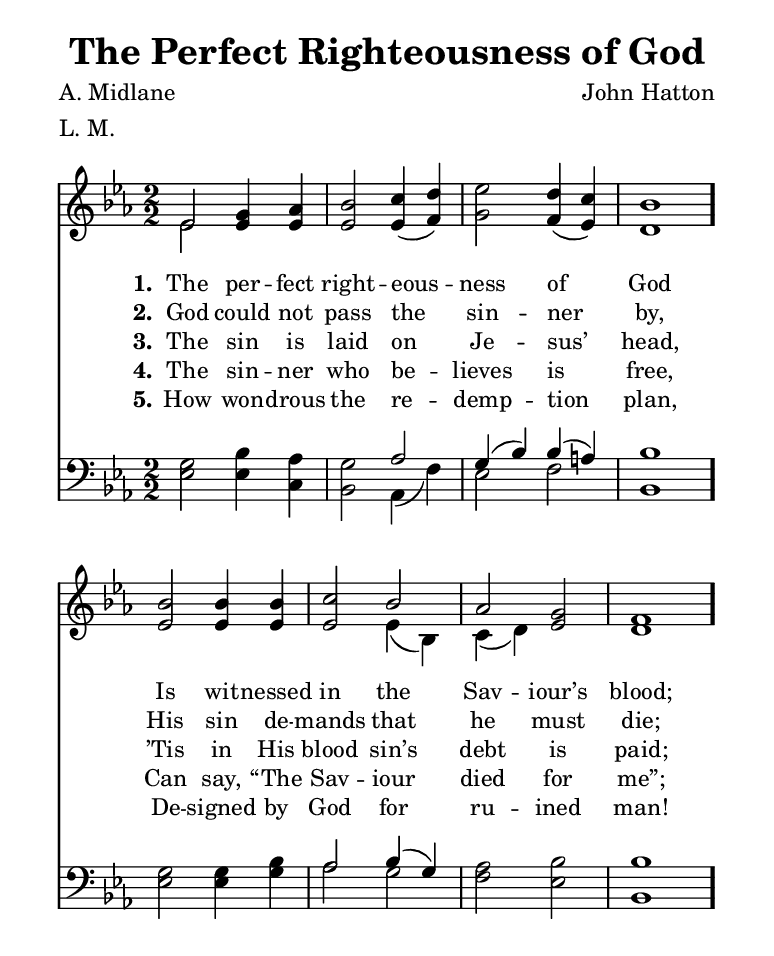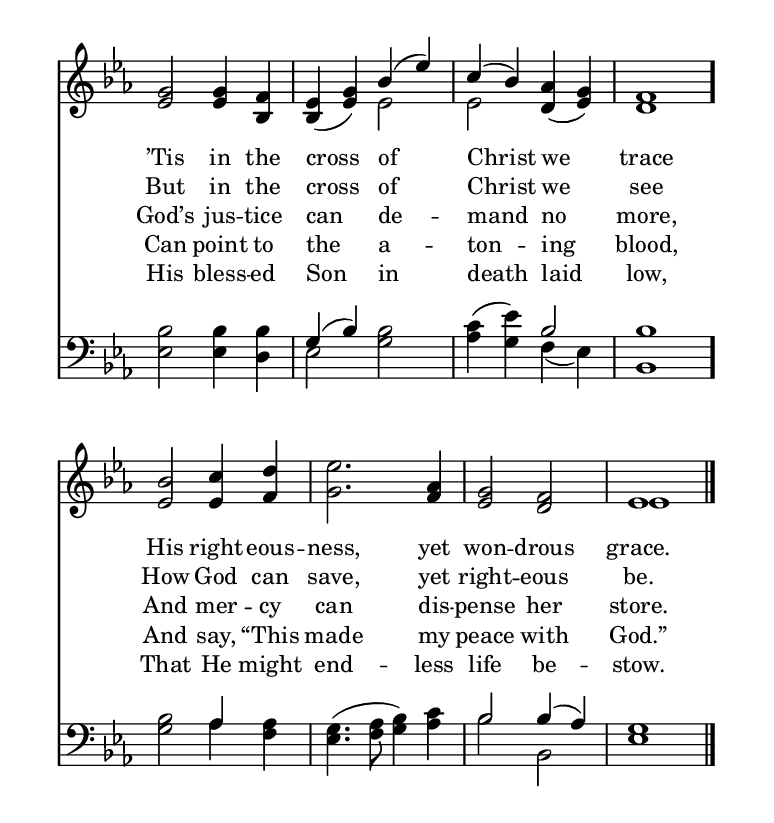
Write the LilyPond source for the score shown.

\include "common/global.ily"
\paper {
  \include "common/paper.ily"
  ragged-bottom = ##t
}

\header{
  %gospel
  hymnnumber = "264"
  title = "The Perfect Righteousness of God"
  tunename = "Duke Street"
  meter = "L. M."
  poet = "A. Midlane"
  composer = "John Hatton"
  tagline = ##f
}

global = {
  \include "common/overrides.ily"
  \override Staff.TimeSignature.style = #'numbered
  \time 2/2
  \override Score.MetronomeMark.transparent = ##t % hide all fermata changes too
  \tempo 4=120
  \key ees \major
  \autoBeamOff
}

notesSoprano = {
\global
\relative c' {

  ees2 g4 aes | bes2 c4( d) | ees2 d4( c) | bes1 |
  bes2 bes4 bes | c2 bes | aes g | f1 |
  g2 g4 f | ees( g) bes( ees) | c( bes) aes( g) | f1 |
  bes2 c4 d | ees2. aes,4 | g2 f | ees1 |

  \bar "|."

}
}

notesAlto = {
\global
\relative e' {

  ees2 ees4 ees | ees2 ees4( f) | g2 f4( ees) | d1 |
  ees2 ees4 ees | ees2 ees4( bes) | c( d) ees2 | d1 |
  ees2 ees4 bes | bes( ees) ees2 | ees2 d4( ees) | d1 |
  ees2 ees4 f | g2. f4 | ees2 d | ees1 |

}
}

notesTenor = {
\global
\relative a {

  g2 bes4 aes | g2 aes | g4( bes) bes( a) | bes1 |
  g2 g4 bes | aes2 bes4( g) | aes2 bes | bes1 |
  bes2 bes4 bes | g( bes) bes2 | c4( ees) bes2 | bes1 |
  bes2 aes4 aes | g4.( aes8 bes4) c | bes2 bes4( aes) | g1 |

}
}

notesBass = {
\global
\relative f {

  ees2 ees4 c | bes2 aes4( f') | ees2 f | bes,1 |
  ees2 ees4 g | aes2 g | f ees | bes1 |
  ees2 ees4 d | ees2 g | aes4( g) f( ees) | bes1 |
  g'2 aes4 f | ees4.( f8 g4) aes4 | bes2 bes, | ees1 |

}
}

wordsA = \lyricmode {
\set stanza = "1."

The per -- fect right -- eous -- ness of God \bar "."
Is wit -- nessed in the Sav -- iour’s blood; \bar "."
’Tis in the cross of Christ we trace \bar "."
His right -- eous -- ness, yet won -- drous grace. \bar "."

}

wordsB = \lyricmode {
\set stanza = "2."

God could not pass the sin -- ner by,
His sin de -- mands that he must die;
But in the cross of Christ we see
How God can save, yet right -- eous be.

}

wordsC = \lyricmode {
\set stanza = "3."

The sin is laid on Je -- sus’ head,
’Tis in His blood sin’s debt is paid;
God’s jus -- tice can de -- mand no more,
And mer -- cy can dis -- pense her store.

}

wordsD = \lyricmode {
\set stanza = "4."

The sin -- ner who be -- lieves is free,
Can say, “The Sav -- iour died for me”;
Can point to the a -- ton -- ing blood,
And say, “This made my peace with God.”

}

wordsE = \lyricmode {
\set stanza = "5."

How won -- drous the re -- demp -- tion plan,
De -- signed by God for ru -- ined man!
His bless -- ed Son in death laid low,
That He might end -- less life be -- stow.

}

\score {
  \context ChoirStaff <<
    \context Staff = upper <<
      \set Staff.autoBeaming = ##f
      \set ChoirStaff.systemStartDelimiter = #'SystemStartBar
      \set ChoirStaff.printPartCombineTexts = ##f
      \partcombine #'(2 . 9) \notesSoprano \notesAlto
      \context NullVoice = sopranos { \voiceOne << \notesSoprano >> }
      \context Lyrics = one   \lyricsto sopranos \wordsA
      \context Lyrics = two   \lyricsto sopranos \wordsB
      \context Lyrics = three \lyricsto sopranos \wordsC
      \context Lyrics = four  \lyricsto sopranos \wordsD
      \context Lyrics = five  \lyricsto sopranos \wordsE
    >>
    \context Staff = men <<
      \set Staff.autoBeaming = ##f
      \clef bass
      \set ChoirStaff.printPartCombineTexts = ##f
      \partcombine #'(2 . 9) \notesTenor \notesBass
    >>
  >>
  \layout {
    \include "common/layout.ily"
  }
  \midi{
    \include "common/midi.ily"
  }
}

\version "2.19.49"  % necessary for upgrading to future LilyPond versions.

% vi:set et ts=2 sw=2 ai nocindent syntax=lilypond:
